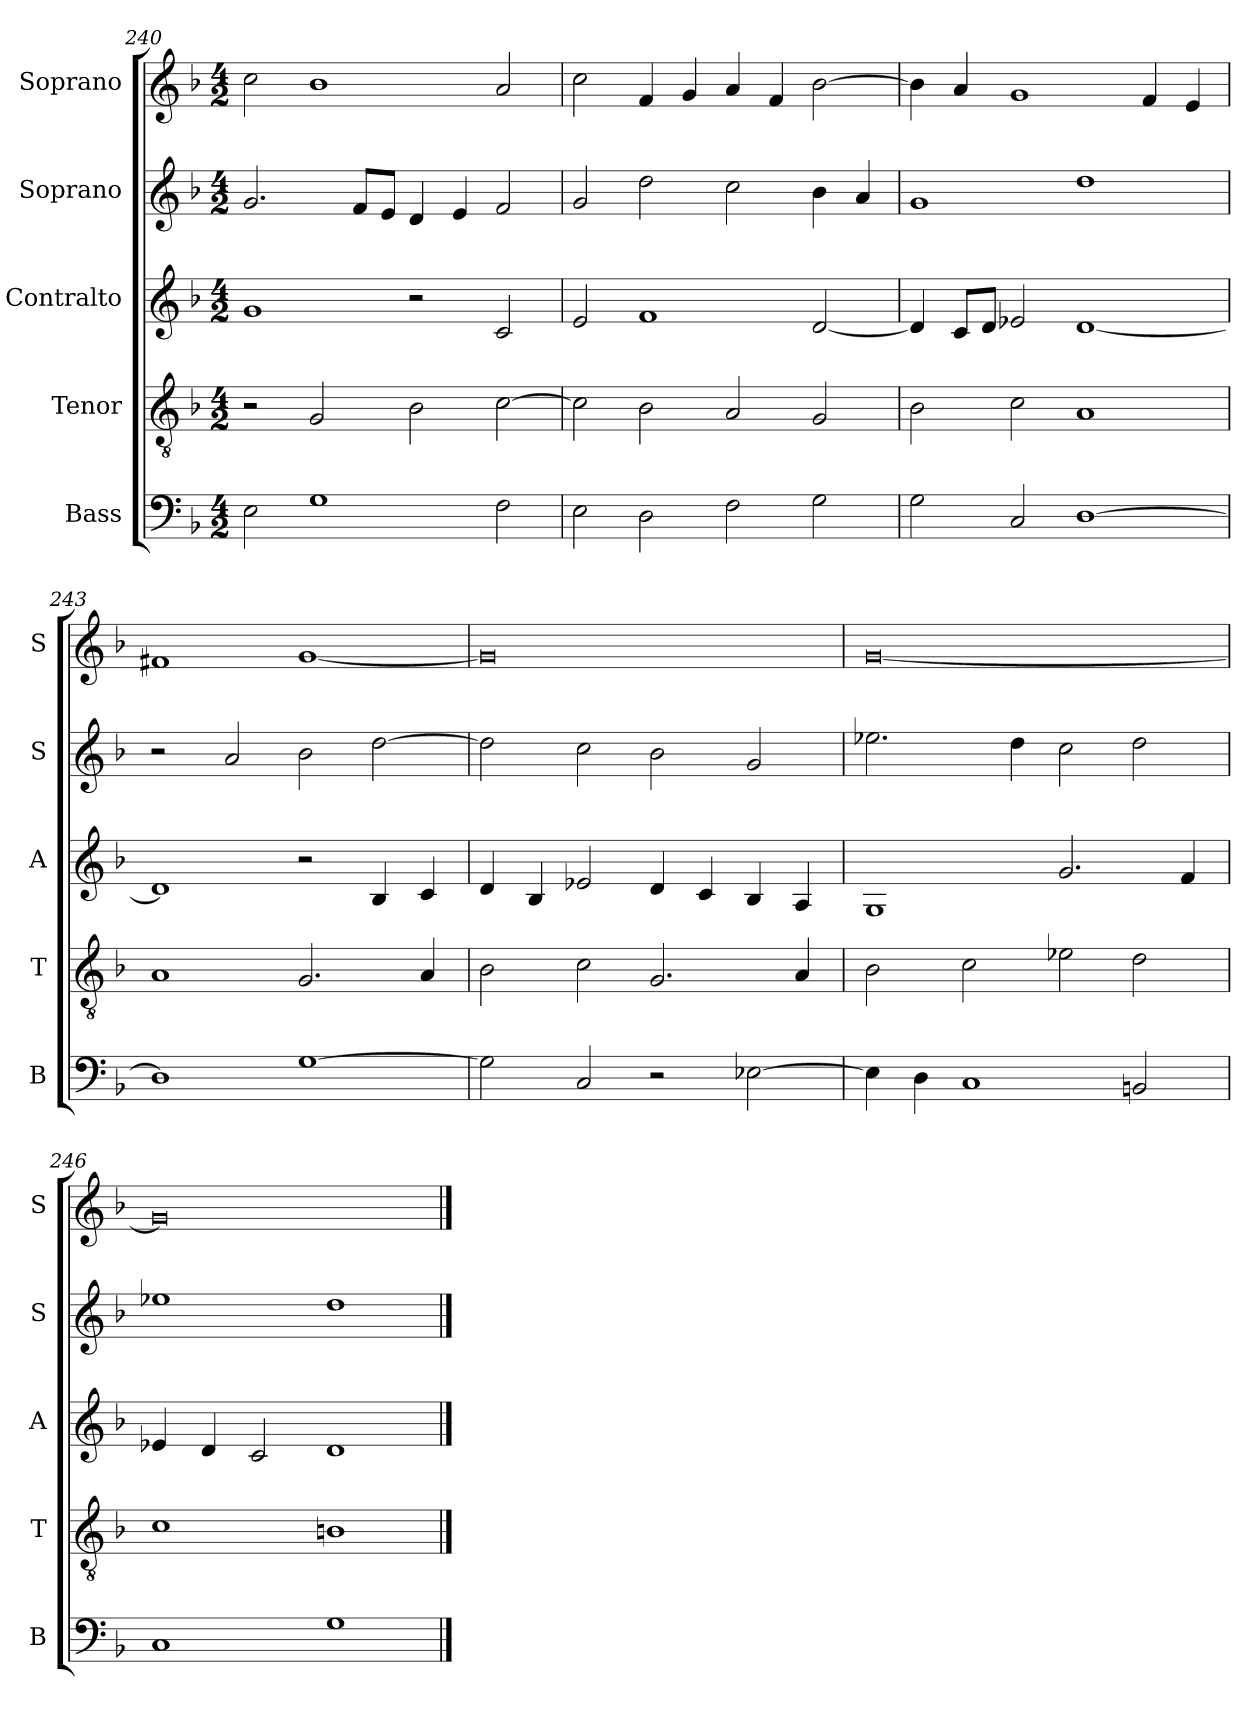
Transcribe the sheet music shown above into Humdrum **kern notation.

**kern	**kern	**kern	**kern	**kern
*part5	*part4	*part3	*part2	*part1
*staff5	*staff4	*staff3	*staff2	*staff1
*I"Bass	*I"Tenor	*I"Contralto	*I"Soprano	*I"Soprano
*I'B	*I'T	*I'A	*I'S	*I'S
*clefF4	*clefGv2	*clefG2	*clefG2	*clefG2
*k[b-]	*k[b-]	*k[b-]	*k[b-]	*k[b-]
*G:dor	*G:dor	*G:dor	*G:dor	*G:dor
*M4/2	*M4/2	*M4/2	*M4/2	*M4/2
=240	=240	=240	=240	=240
2E	2r	1g	2.g	2cc
1G	2G	.	.	1b-
.	.	.	8f/L	.
.	.	.	8e/J	.
.	2B-	2r	4d	.
.	.	.	4e	.
2F	[2c	2c	2f	2a
=241	=241	=241	=241	=241
2E	2c]	2e	2g	2cc
2D	2B-	1f	2dd	4f
.	.	.	.	4g
2F	2A	.	2cc	4a
.	.	.	.	4f
2G	2G	[2d	4b-	[2b-
.	.	.	4a	.
=242	=242	=242	=242	=242
2G	2B-	4d]	1g	4b-]
.	.	8c/L	.	4a
.	.	8d/J	.	.
2C	2c	2e-X	.	1g
[1D	1A	[1d	1dd	.
.	.	.	.	4f
.	.	.	.	4e
=243	=243	=243	=243	=243
1D]	1A	1d]	2r	1f#X
.	.	.	2a	.
[1G	2.G	2r	2b-	[1g
.	.	4B-	[2dd	.
.	4A	4c	.	.
=244	=244	=244	=244	=244
2G]	2B-	4d	2dd]	0g]
.	.	4B-	.	.
2C	2c	2e-X	2cc	.
2r	2.G	4d	2b-	.
.	.	4c	.	.
[2E-X	.	4B-	2g	.
.	4A	4A	.	.
=245	=245	=245	=245	=245
4E-]	2B-	1G	2.ee-X	[0g
4D	.	.	.	.
1C	2c	.	.	.
.	.	.	4dd	.
.	2e-X	2.g	2cc	.
2BBn	2d	.	2dd	.
.	.	4f	.	.
=246	=246	=246	=246	=246
1C	1c	4e-X	1ee-X	0g]
.	.	4d	.	.
.	.	2c	.	.
1G	1Bn	1d	1dd	.
==	==	==	==	==
*-	*-	*-	*-	*-
